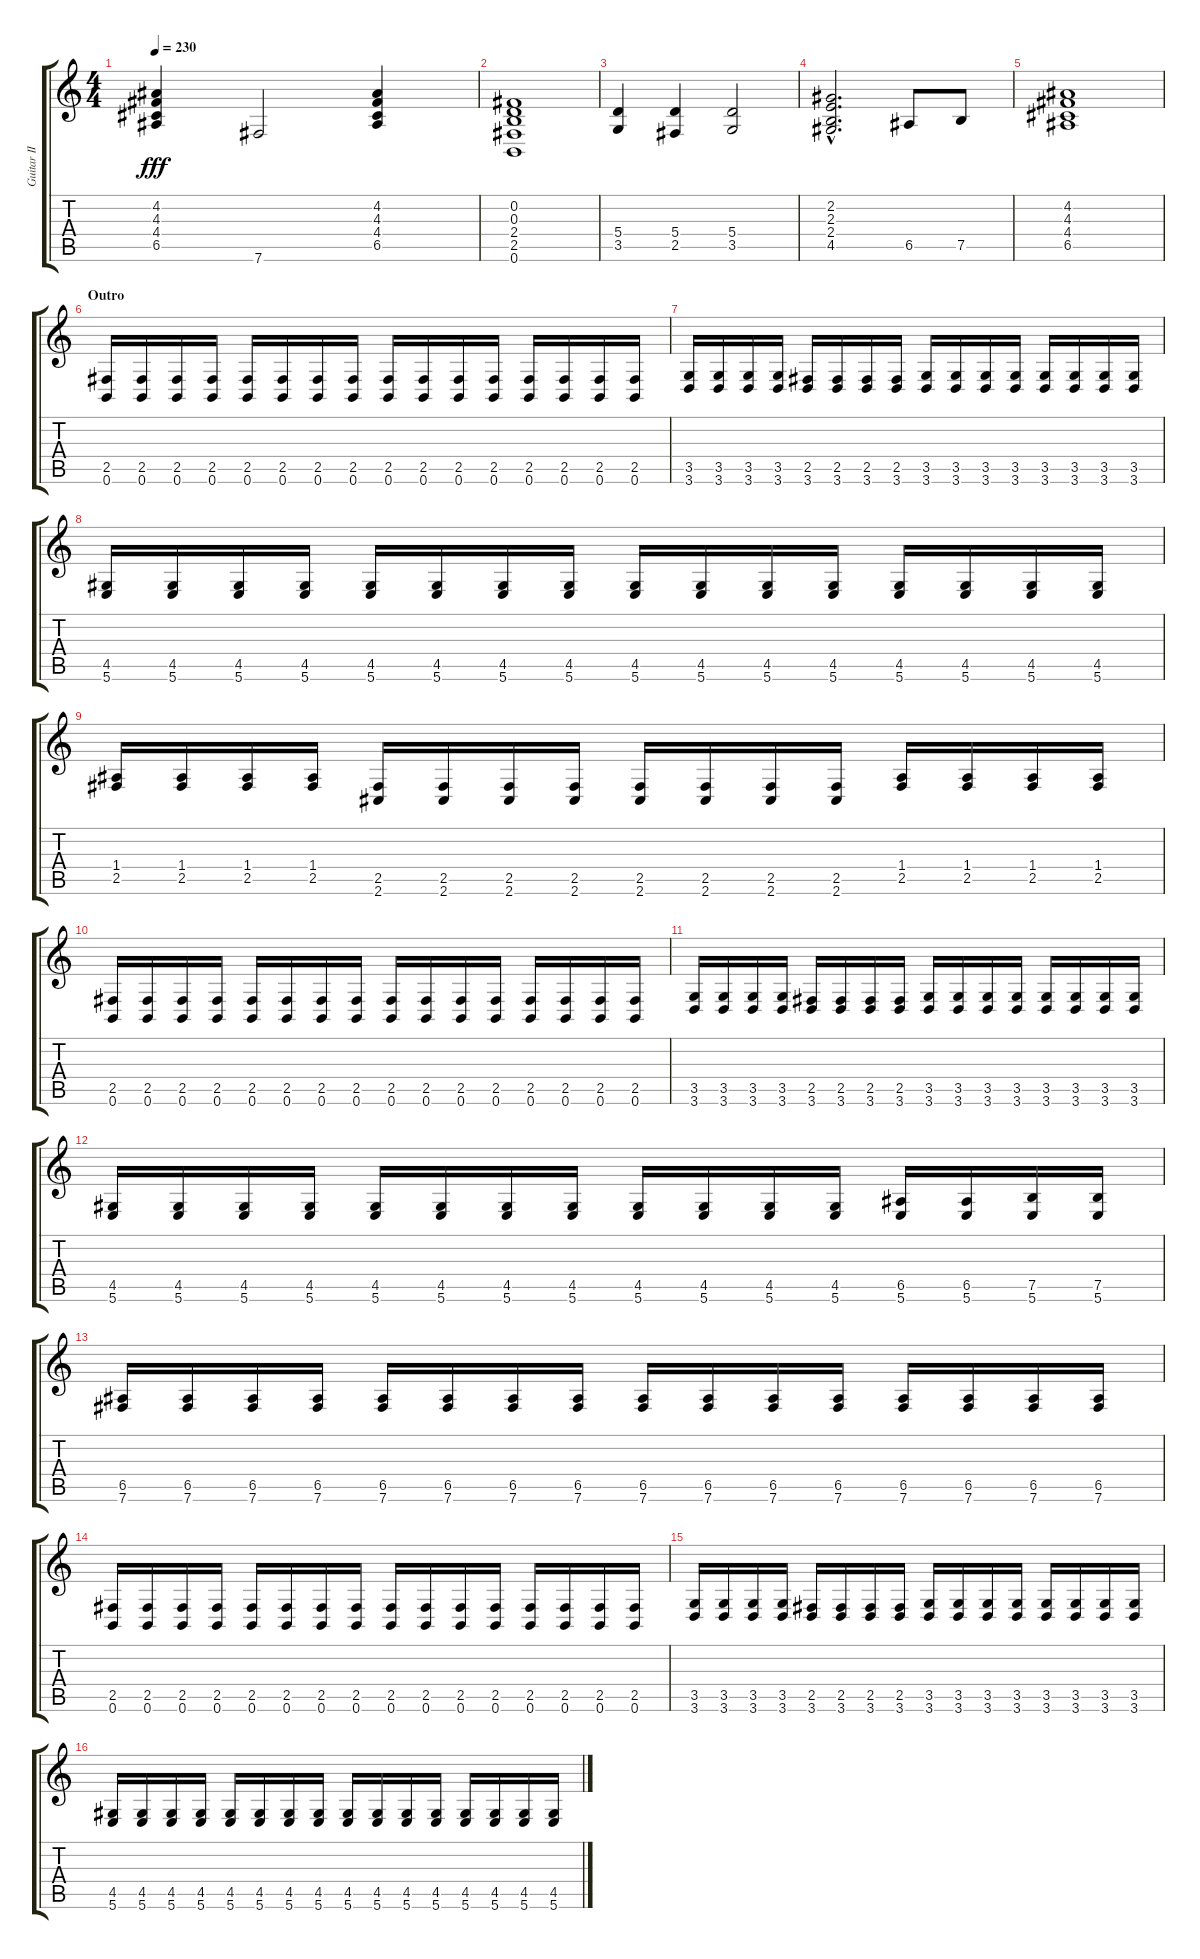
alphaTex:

\track ("Guitar II" "Guitar II") {instrument distortionguitar}
\staff {score tabs}
\tuning (B3 Gb3 D3 A2 E2 B1) {hide}
\ts (4 4)
\tempo 230
\clef g2
\ks c
(4.2 4.3 4.4 6.5).4{dy fff} 7.6.2 (4.2 4.3 4.4 6.5).4 |
(0.2 0.3 2.4 2.5 0.6).1 |
(5.4 3.5).4 (5.4 2.5).4 (5.4 3.5).2 |
(2.2{hac} 2.3{hac} 2.4{hac} 4.5{hac}).2{d} 6.5.8 7.5.8 |
(4.2 4.3 4.4 6.5).1 |
\section ("" "Outro")
(2.5 0.6).16{volume 13} (2.5 0.6).16 (2.5 0.6).16 (2.5 0.6).16 (2.5 0.6).16 (2.5 0.6).16 (2.5 0.6).16 (2.5 0.6).16 (2.5 0.6).16 (2.5 0.6).16 (2.5 0.6).16 (2.5 0.6).16 (2.5 0.6).16 (2.5 0.6).16 (2.5 0.6).16 (2.5 0.6).16 |
(3.5 3.6).16 (3.5 3.6).16 (3.5 3.6).16 (3.5 3.6).16 (2.5 3.6).16 (2.5 3.6).16 (2.5 3.6).16 (2.5 3.6).16 (3.5 3.6).16 (3.5 3.6).16 (3.5 3.6).16 (3.5 3.6).16 (3.5 3.6).16 (3.5 3.6).16 (3.5 3.6).16 (3.5 3.6).16 |
(4.5 5.6).16 (4.5 5.6).16 (4.5 5.6).16 (4.5 5.6).16 (4.5 5.6).16 (4.5 5.6).16 (4.5 5.6).16 (4.5 5.6).16 (4.5 5.6).16 (4.5 5.6).16 (4.5 5.6).16 (4.5 5.6).16 (4.5 5.6).16 (4.5 5.6).16 (4.5 5.6).16 (4.5 5.6).16 |
(1.4 2.5).16 (1.4 2.5).16 (1.4 2.5).16 (1.4 2.5).16 (2.5 2.6).16 (2.5 2.6).16 (2.5 2.6).16 (2.5 2.6).16 (2.5 2.6).16 (2.5 2.6).16 (2.5 2.6).16 (2.5 2.6).16 (1.4 2.5).16 (1.4 2.5).16 (1.4 2.5).16 (1.4 2.5).16 |
(2.5 0.6).16 (2.5 0.6).16 (2.5 0.6).16 (2.5 0.6).16 (2.5 0.6).16 (2.5 0.6).16 (2.5 0.6).16 (2.5 0.6).16 (2.5 0.6).16 (2.5 0.6).16 (2.5 0.6).16 (2.5 0.6).16 (2.5 0.6).16 (2.5 0.6).16 (2.5 0.6).16 (2.5 0.6).16 |
(3.5 3.6).16 (3.5 3.6).16 (3.5 3.6).16 (3.5 3.6).16 (2.5 3.6).16 (2.5 3.6).16 (2.5 3.6).16 (2.5 3.6).16 (3.5 3.6).16 (3.5 3.6).16 (3.5 3.6).16 (3.5 3.6).16 (3.5 3.6).16 (3.5 3.6).16 (3.5 3.6).16 (3.5 3.6).16 |
(4.5 5.6).16 (4.5 5.6).16 (4.5 5.6).16 (4.5 5.6).16 (4.5 5.6).16 (4.5 5.6).16 (4.5 5.6).16 (4.5 5.6).16 (4.5 5.6).16 (4.5 5.6).16 (4.5 5.6).16 (4.5 5.6).16 (6.5 5.6).16 (6.5 5.6).16 (7.5 5.6).16 (7.5 5.6).16 |
(6.5 7.6).16 (6.5 7.6).16 (6.5 7.6).16 (6.5 7.6).16 (6.5 7.6).16 (6.5 7.6).16 (6.5 7.6).16 (6.5 7.6).16 (6.5 7.6).16 (6.5 7.6).16 (6.5 7.6).16 (6.5 7.6).16 (6.5 7.6).16 (6.5 7.6).16 (6.5 7.6).16 (6.5 7.6).16 |
(2.5 0.6).16 (2.5 0.6).16 (2.5 0.6).16 (2.5 0.6).16 (2.5 0.6).16 (2.5 0.6).16 (2.5 0.6).16 (2.5 0.6).16 (2.5 0.6).16 (2.5 0.6).16 (2.5 0.6).16 (2.5 0.6).16 (2.5 0.6).16 (2.5 0.6).16 (2.5 0.6).16 (2.5 0.6).16 |
(3.5 3.6).16 (3.5 3.6).16 (3.5 3.6).16 (3.5 3.6).16 (2.5 3.6).16 (2.5 3.6).16 (2.5 3.6).16 (2.5 3.6).16 (3.5 3.6).16 (3.5 3.6).16 (3.5 3.6).16 (3.5 3.6).16 (3.5 3.6).16 (3.5 3.6).16 (3.5 3.6).16 (3.5 3.6).16 |
(4.5 5.6).16 (4.5 5.6).16 (4.5 5.6).16 (4.5 5.6).16 (4.5 5.6).16 (4.5 5.6).16 (4.5 5.6).16 (4.5 5.6).16 (4.5 5.6).16 (4.5 5.6).16 (4.5 5.6).16 (4.5 5.6).16 (4.5 5.6).16 (4.5 5.6).16 (4.5 5.6).16 (4.5 5.6).16
